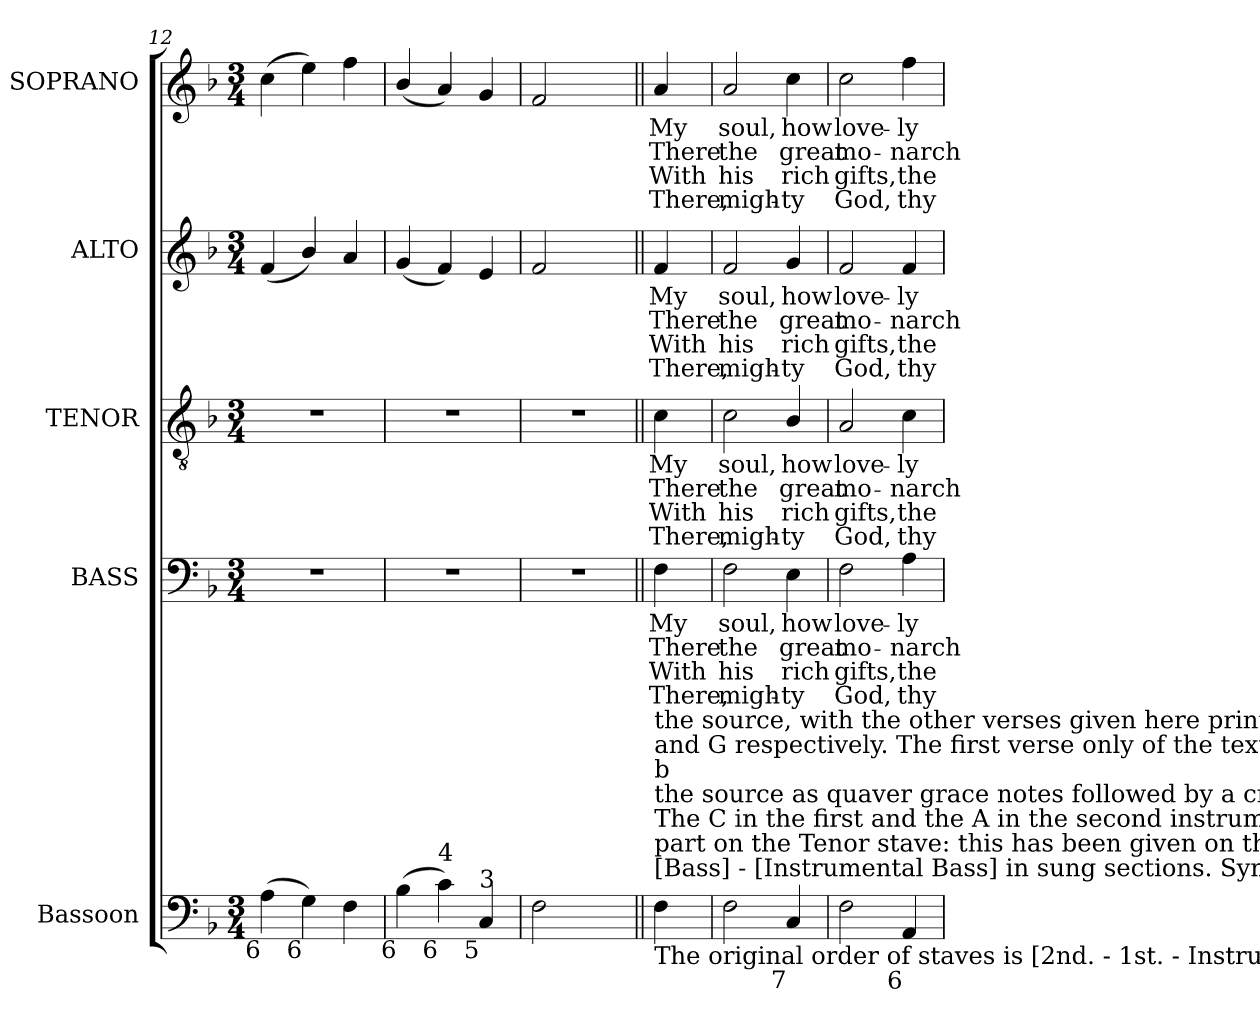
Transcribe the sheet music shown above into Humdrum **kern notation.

**kern	**kern	**text	**text	**text	**text	**kern	**text	**text	**text	**text	**kern	**text	**text	**text	**text	**kern	**text	**text	**text	**text
*part5	*part4	*part4	*part4	*part4	*part4	*part3	*part3	*part3	*part3	*part3	*part2	*part2	*part2	*part2	*part2	*part1	*part1	*part1	*part1	*part1
*staff5	*staff4	*staff4	*staff4	*staff4	*staff4	*staff3	*staff3	*staff3	*staff3	*staff3	*staff2	*staff2	*staff2	*staff2	*staff2	*staff1	*staff1	*staff1	*staff1	*staff1
*I"Bassoon	*I"BASS	*	*	*	*	*I"TENOR	*	*	*	*	*I"ALTO	*	*	*	*	*I"SOPRANO	*	*	*	*
*I'Bsn.	*I'B.	*	*	*	*	*I'T.	*	*	*	*	*I'A.	*	*	*	*	*I'S.	*	*	*	*
*clefF4	*clefF4	*	*	*	*	*clefGv2	*	*	*	*	*clefG2	*	*	*	*	*clefG2	*	*	*	*
*	*	*	*	*	*	*ITrd7c12	*	*	*	*	*	*	*	*	*	*	*	*	*	*
*k[b-]	*k[b-]	*	*	*	*	*k[b-]	*	*	*	*	*k[b-]	*	*	*	*	*k[b-]	*	*	*	*
*F:	*F:	*	*	*	*	*F:	*	*	*	*	*F:	*	*	*	*	*F:	*	*	*	*
*M3/4	*M3/4	*	*	*	*	*M3/4	*	*	*	*	*M3/4	*	*	*	*	*M3/4	*	*	*	*
=12	=12	=12	=12	=12	=12	=12	=12	=12	=12	=12	=12	=12	=12	=12	=12	=12	=12	=12	=12	=12
!LO:TX:b:rj:t=6	!	!	!	!	!	!	!	!	!	!	!	!	!	!	!	!	!	!	!	!
!	!LO:N:vis=1	!	!	!	!	!LO:N:vis=1	!	!	!	!	!	!	!	!	!	!	!	!	!	!
(4Ai\	2.r	.	.	.	.	2.r	.	.	.	.	(4fi/	.	.	.	.	(4cci\	.	.	.	.
!LO:TX:b:rj:t=6	!	!	!	!	!	!	!	!	!	!	!	!	!	!	!	!	!	!	!	!
4Gi\)	.	.	.	.	.	.	.	.	.	.	4b-i/)	.	.	.	.	4eei\)	.	.	.	.
4Fi\	.	.	.	.	.	.	.	.	.	.	4ai/	.	.	.	.	4ffi\	.	.	.	.
=13	=13	=13	=13	=13	=13	=13	=13	=13	=13	=13	=13	=13	=13	=13	=13	=13	=13	=13	=13	=13
!LO:TX:b:rj:t=6	!	!	!	!	!	!	!	!	!	!	!	!	!	!	!	!	!	!	!	!
!	!LO:N:vis=1	!	!	!	!	!LO:N:vis=1	!	!	!	!	!	!	!	!	!	!	!	!	!	!
(4B-i\	2.r	.	.	.	.	2.r	.	.	.	.	(4gi/	.	.	.	.	(4b-i/	.	.	.	.
!LO:TX:b:rj:t=6	!	!	!	!	!	!	!	!	!	!	!	!	!	!	!	!	!	!	!	!
!LO:TX:t=4	!	!	!	!	!	!	!	!	!	!	!	!	!	!	!	!	!	!	!	!
4ci\)	.	.	.	.	.	.	.	.	.	.	4fi/)	.	.	.	.	4ai/)	.	.	.	.
!LO:TX:b:rj:t=5	!	!	!	!	!	!	!	!	!	!	!	!	!	!	!	!	!	!	!	!
!LO:TX:t=3	!	!	!	!	!	!	!	!	!	!	!	!	!	!	!	!	!	!	!	!
4Ci/	.	.	.	.	.	.	.	.	.	.	4ei/	.	.	.	.	4gi/	.	.	.	.
=14	=14	=14	=14	=14	=14	=14	=14	=14	=14	=14	=14	=14	=14	=14	=14	=14	=14	=14	=14	=14
!	!LO:N:vis=1	!	!	!	!	!LO:N:vis=1	!	!	!	!	!	!	!	!	!	!	!	!	!	!
2Fi\	2.r	.	.	.	.	2.r	.	.	.	.	2fi/	.	.	.	.	2fi/	.	.	.	.
4ryy	.	.	.	.	.	.	.	.	.	.	4ryy	.	.	.	.	4ryy	.	.	.	.
!!LO:LB:g=z
=15||	=15||	=15||	=15||	=15||	=15||	=15||	=15||	=15||	=15||	=15||	=15||	=15||	=15||	=15||	=15||	=15||	=15||	=15||	=15||	=15||
!	!	!LO:LY:b:color=#000000	!LO:LY:b:color=#000000	!LO:LY:b:color=#000000	!LO:LY:b:color=#000000	!	!	!	!	!	!	!	!	!	!	!	!	!	!	!
!	!	!	!	!	!	!	!LO:LY:b:color=#000000	!LO:LY:b:color=#000000	!LO:LY:b:color=#000000	!LO:LY:b:color=#000000	!	!	!	!	!	!	!	!	!	!
!	!	!	!	!	!	!	!	!	!	!	!	!LO:LY:b:color=#000000	!LO:LY:b:color=#000000	!LO:LY:b:color=#000000	!LO:LY:b:color=#000000	!	!	!	!	!
!LO:TX:b:t=The original order of staves is [2nd. - 1st. - Instrumental Bass] in the opening symphony and Tenor - [Counter] - Treble -	!	!	!	!	!	!	!	!	!	!	!	!	!	!	!	!	!	!	!	!
!LO:TX:t=[Bass] - [Instrumental Bass] in sung sections. Symphonies during and after the verse are printed in the source with the 2nd.	!	!	!	!	!	!	!	!	!	!	!	!	!	!	!	!	!	!	!	!
!LO:TX:t=part on the Tenor stave&colon; this has been given on the Counter stave in the present edition, at the same notated pitch.	!	!	!	!	!	!	!	!	!	!	!	!	!	!	!	!	!	!	!	!
!LO:TX:t=The C in the first and the A in the second instrumental part on the first beat of bar 24, given here as quavers, are printed in	!	!	!	!	!	!	!	!	!	!	!	!	!	!	!	!	!	!	!	!
!LO:TX:t=the source as quaver grace notes followed by a crotchet B	!	!	!	!	!	!	!	!	!	!	!	!	!	!	!	!	!	!	!	!
!LO:TX:t=b	!	!	!	!	!	!	!	!	!	!	!	!	!	!	!	!	!	!	!	!
!LO:TX:t=and G respectively. The first verse only of the text is underlaid in	!	!	!	!	!	!	!	!	!	!	!	!	!	!	!	!	!	!	!	!
!LO:TX:t=the source, with the other verses given here printed after the music.	!	!	!	!	!	!	!	!	!	!	!	!	!	!	!	!	!	!	!	!
!	!	!	!	!	!	!	!	!	!	!	!	!	!	!	!	!	!LO:LY:b:color=#000000	!LO:LY:b:color=#000000	!LO:LY:b:color=#000000	!LO:LY:b:color=#000000
4Fi\	4Fi\	My	There	With	There,	4Ci\	My	There	With	There,	4fi/	My	There	With	There,	4ai/	My	There	With	There,
=16	=16	=16	=16	=16	=16	=16	=16	=16	=16	=16	=16	=16	=16	=16	=16	=16	=16	=16	=16	=16
!	!	!LO:LY:b:color=#000000	!LO:LY:b:color=#000000	!LO:LY:b:color=#000000	!LO:LY:b:color=#000000	!	!	!	!	!	!	!	!	!	!	!	!	!	!	!
!	!	!	!	!	!	!	!LO:LY:b:color=#000000	!LO:LY:b:color=#000000	!LO:LY:b:color=#000000	!LO:LY:b:color=#000000	!	!	!	!	!	!	!	!	!	!
!	!	!	!	!	!	!	!	!	!	!	!	!LO:LY:b:color=#000000	!LO:LY:b:color=#000000	!LO:LY:b:color=#000000	!LO:LY:b:color=#000000	!	!	!	!	!
!	!	!	!	!	!	!	!	!	!	!	!	!	!	!	!	!	!LO:LY:b:color=#000000	!LO:LY:b:color=#000000	!LO:LY:b:color=#000000	!LO:LY:b:color=#000000
2Fi\	2Fi\	soul,	the	his	migh-	2Ci\	soul,	the	his	migh-	2fi/	soul,	the	his	migh-	2ai/	soul,	the	his	migh-
!	!	!LO:LY:b:color=#000000	!LO:LY:b:color=#000000	!LO:LY:b:color=#000000	!LO:LY:b:color=#000000	!	!	!	!	!	!	!	!	!	!	!	!	!	!	!
!	!	!	!	!	!	!	!LO:LY:b:color=#000000	!LO:LY:b:color=#000000	!LO:LY:b:color=#000000	!LO:LY:b:color=#000000	!	!	!	!	!	!	!	!	!	!
!	!	!	!	!	!	!	!	!	!	!	!	!LO:LY:b:color=#000000	!LO:LY:b:color=#000000	!LO:LY:b:color=#000000	!LO:LY:b:color=#000000	!	!	!	!	!
!LO:TX:b:rj:t=7	!	!	!	!	!	!	!	!	!	!	!	!	!	!	!	!	!	!	!	!
!	!	!	!	!	!	!	!	!	!	!	!	!	!	!	!	!	!LO:LY:b:color=#000000	!LO:LY:b:color=#000000	!LO:LY:b:color=#000000	!LO:LY:b:color=#000000
4Ci/	4Ei\	how	great	-rich	ty	4BB-i/	how	great	-rich	ty	4gi/	how	great	-rich	ty	4cci\	how	great	-rich	ty
=17	=17	=17	=17	=17	=17	=17	=17	=17	=17	=17	=17	=17	=17	=17	=17	=17	=17	=17	=17	=17
!	!	!LO:LY:b:color=#000000	!LO:LY:b:color=#000000	!LO:LY:b:color=#000000	!LO:LY:b:color=#000000	!	!	!	!	!	!	!	!	!	!	!	!	!	!	!
!	!	!	!	!	!	!	!LO:LY:b:color=#000000	!LO:LY:b:color=#000000	!LO:LY:b:color=#000000	!LO:LY:b:color=#000000	!	!	!	!	!	!	!	!	!	!
!	!	!	!	!	!	!	!	!	!	!	!	!LO:LY:b:color=#000000	!LO:LY:b:color=#000000	!LO:LY:b:color=#000000	!LO:LY:b:color=#000000	!	!	!	!	!
!	!	!	!	!	!	!	!	!	!	!	!	!	!	!	!	!	!LO:LY:b:color=#000000	!LO:LY:b:color=#000000	!LO:LY:b:color=#000000	!LO:LY:b:color=#000000
2Fi\	2Fi\	love-	mo-	gifts,	God,	2AAi/	love-	mo-	gifts,	God,	2fi/	love-	mo-	gifts,	God,	2cci\	love-	mo-	gifts,	God,
!	!	!LO:LY:b:color=#000000	!LO:LY:b:color=#000000	!LO:LY:b:color=#000000	!LO:LY:b:color=#000000	!	!	!	!	!	!	!	!	!	!	!	!	!	!	!
!	!	!	!	!	!	!	!LO:LY:b:color=#000000	!LO:LY:b:color=#000000	!LO:LY:b:color=#000000	!LO:LY:b:color=#000000	!	!	!	!	!	!	!	!	!	!
!	!	!	!	!	!	!	!	!	!	!	!	!LO:LY:b:color=#000000	!LO:LY:b:color=#000000	!LO:LY:b:color=#000000	!LO:LY:b:color=#000000	!	!	!	!	!
!LO:TX:b:rj:t=6	!	!	!	!	!	!	!	!	!	!	!	!	!	!	!	!	!	!	!	!
!	!	!	!	!	!	!	!	!	!	!	!	!	!	!	!	!	!LO:LY:b:color=#000000	!LO:LY:b:color=#000000	!LO:LY:b:color=#000000	!LO:LY:b:color=#000000
4AAi/	4Ai\	-ly	-narch	the	thy	4Ci\	-ly	-narch	the	thy	4fi/	-ly	-narch	the	thy	4ffi\	-ly	-narch	the	thy
=	=	=	=	=	=	=	=	=	=	=	=	=	=	=	=	=	=	=	=	=
*-	*-	*-	*-	*-	*-	*-	*-	*-	*-	*-	*-	*-	*-	*-	*-	*-	*-	*-	*-	*-
